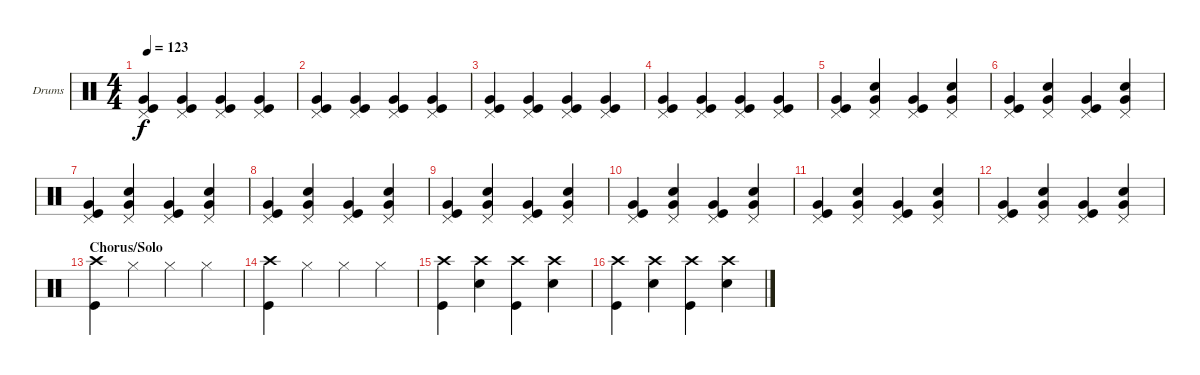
\bracketExtendMode groupsimilarinstruments
\firstSystemTrackNameOrientation horizontal
\otherSystemsTrackNameOrientation horizontal
\track ("Drumkit" "Drums") {instrument percussion}
\staff {score}
\articulation defaults
\ts (4 4)
\tempo 123
\clef neutral
\ks c
("Pedal Hi-Hat (hit)" "Very Low Tom (hit)" "Kick (hit)").4{dy f} ("Pedal Hi-Hat (hit)" "Very Low Tom (hit)" "Kick (hit)").4 ("Pedal Hi-Hat (hit)" "Very Low Tom (hit)" "Kick (hit)").4 ("Pedal Hi-Hat (hit)" "Very Low Tom (hit)" "Kick (hit)").4 |
("Pedal Hi-Hat (hit)" "Very Low Tom (hit)" "Kick (hit)").4 ("Pedal Hi-Hat (hit)" "Very Low Tom (hit)" "Kick (hit)").4 ("Pedal Hi-Hat (hit)" "Very Low Tom (hit)" "Kick (hit)").4 ("Pedal Hi-Hat (hit)" "Very Low Tom (hit)" "Kick (hit)").4 |
("Pedal Hi-Hat (hit)" "Very Low Tom (hit)" "Kick (hit)").4 ("Pedal Hi-Hat (hit)" "Very Low Tom (hit)" "Kick (hit)").4 ("Pedal Hi-Hat (hit)" "Very Low Tom (hit)" "Kick (hit)").4 ("Pedal Hi-Hat (hit)" "Very Low Tom (hit)" "Kick (hit)").4 |
("Pedal Hi-Hat (hit)" "Very Low Tom (hit)" "Kick (hit)").4 ("Pedal Hi-Hat (hit)" "Very Low Tom (hit)" "Kick (hit)").4 ("Pedal Hi-Hat (hit)" "Very Low Tom (hit)" "Kick (hit)").4 ("Pedal Hi-Hat (hit)" "Very Low Tom (hit)" "Kick (hit)").4 |
("Pedal Hi-Hat (hit)" "Very Low Tom (hit)" "Kick (hit)").4 ("Pedal Hi-Hat (hit)" "Very Low Tom (hit)" "Snare (hit) 2").4 ("Pedal Hi-Hat (hit)" "Very Low Tom (hit)" "Kick (hit)").4 ("Pedal Hi-Hat (hit)" "Very Low Tom (hit)" "Snare (hit) 2").4 |
("Pedal Hi-Hat (hit)" "Very Low Tom (hit)" "Kick (hit)").4 ("Pedal Hi-Hat (hit)" "Very Low Tom (hit)" "Snare (hit) 2").4 ("Pedal Hi-Hat (hit)" "Very Low Tom (hit)" "Kick (hit)").4 ("Pedal Hi-Hat (hit)" "Very Low Tom (hit)" "Snare (hit) 2").4 |
("Pedal Hi-Hat (hit)" "Very Low Tom (hit)" "Kick (hit)").4 ("Pedal Hi-Hat (hit)" "Very Low Tom (hit)" "Snare (hit) 2").4 ("Pedal Hi-Hat (hit)" "Very Low Tom (hit)" "Kick (hit)").4 ("Pedal Hi-Hat (hit)" "Very Low Tom (hit)" "Snare (hit) 2").4 |
("Pedal Hi-Hat (hit)" "Very Low Tom (hit)" "Kick (hit)").4 ("Pedal Hi-Hat (hit)" "Very Low Tom (hit)" "Snare (hit) 2").4 ("Pedal Hi-Hat (hit)" "Very Low Tom (hit)" "Kick (hit)").4 ("Pedal Hi-Hat (hit)" "Very Low Tom (hit)" "Snare (hit) 2").4 |
("Pedal Hi-Hat (hit)" "Very Low Tom (hit)" "Kick (hit)").4 ("Pedal Hi-Hat (hit)" "Very Low Tom (hit)" "Snare (hit) 2").4 ("Pedal Hi-Hat (hit)" "Very Low Tom (hit)" "Kick (hit)").4 ("Pedal Hi-Hat (hit)" "Very Low Tom (hit)" "Snare (hit) 2").4 |
("Pedal Hi-Hat (hit)" "Very Low Tom (hit)" "Kick (hit)").4 ("Pedal Hi-Hat (hit)" "Very Low Tom (hit)" "Snare (hit) 2").4 ("Pedal Hi-Hat (hit)" "Very Low Tom (hit)" "Kick (hit)").4 ("Pedal Hi-Hat (hit)" "Very Low Tom (hit)" "Snare (hit) 2").4 |
("Pedal Hi-Hat (hit)" "Very Low Tom (hit)" "Kick (hit)").4 ("Pedal Hi-Hat (hit)" "Very Low Tom (hit)" "Snare (hit) 2").4 ("Pedal Hi-Hat (hit)" "Very Low Tom (hit)" "Kick (hit)").4 ("Pedal Hi-Hat (hit)" "Very Low Tom (hit)" "Snare (hit) 2").4 |
("Pedal Hi-Hat (hit)" "Very Low Tom (hit)" "Kick (hit)").4 ("Pedal Hi-Hat (hit)" "Very Low Tom (hit)" "Snare (hit) 2").4 ("Pedal Hi-Hat (hit)" "Very Low Tom (hit)" "Kick (hit)").4 ("Pedal Hi-Hat (hit)" "Very Low Tom (hit)" "Snare (hit) 2").4 |
\section ("" "Chorus/Solo")
("Crash high (hit)" "Kick (hit)").4 "Hi-Hat (closed)".4 "Hi-Hat (closed)".4 "Hi-Hat (closed)".4 |
("Crash high (hit)" "Kick (hit)").4 "Hi-Hat (closed)".4 "Hi-Hat (closed)".4 "Hi-Hat (closed)".4 |
("Crash high (hit)" "Kick (hit)").4 ("Crash high (hit)" "Snare (hit) 2").4 ("Crash high (hit)" "Kick (hit)").4 ("Crash high (hit)" "Snare (hit) 2").4 |
("Crash high (hit)" "Kick (hit)").4 ("Crash high (hit)" "Snare (hit) 2").4 ("Crash high (hit)" "Kick (hit)").4 ("Crash high (hit)" "Snare (hit) 2").4
